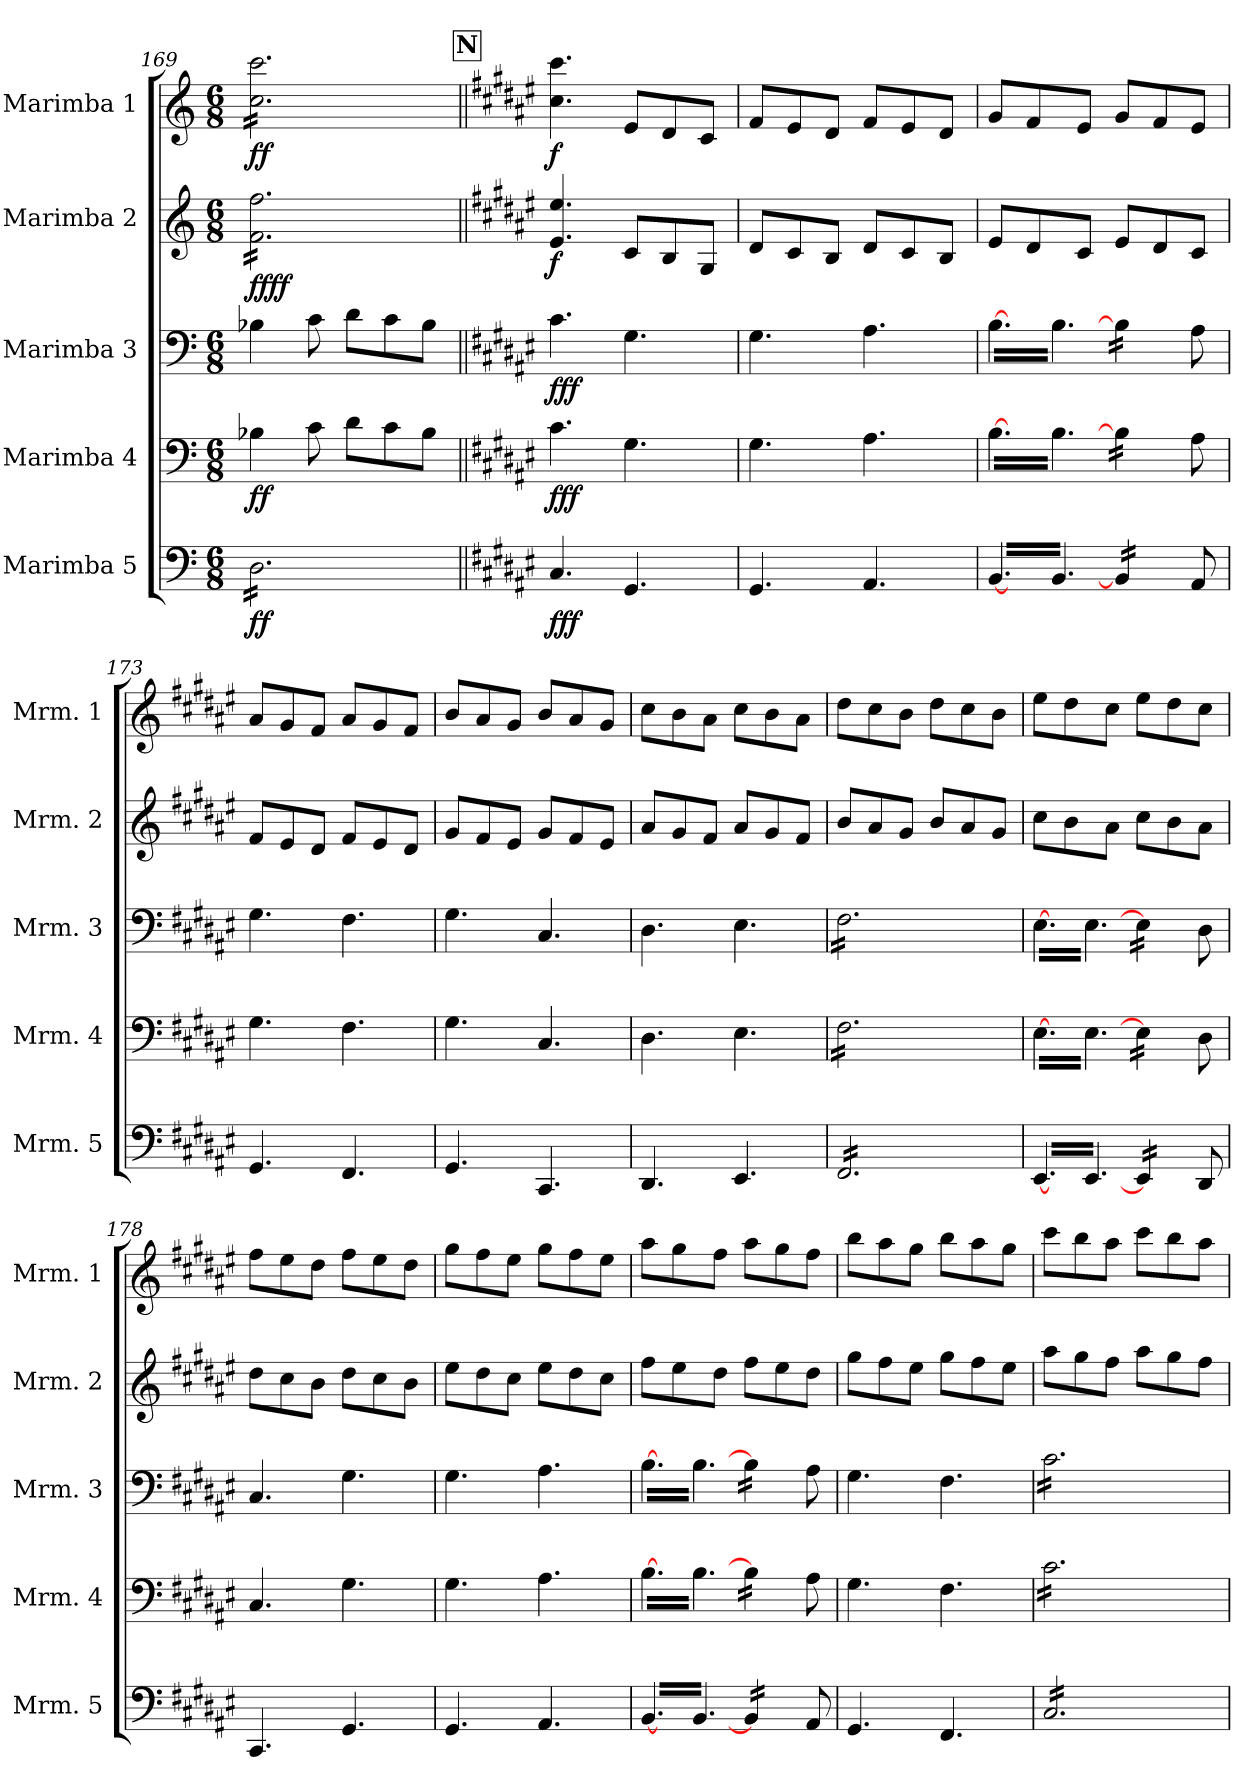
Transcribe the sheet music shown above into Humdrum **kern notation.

**kern	**dynam	**kern	**dynam	**kern	**dynam	**kern	**dynam	**kern	**dynam
*part5	*part5	*part4	*part4	*part3	*part3	*part2	*part2	*part1	*part1
*staff5	*staff5	*staff4	*staff4	*staff3	*staff3	*staff2	*staff2	*staff1	*staff1
*I"Marimba 5	*	*I"Marimba 4	*	*I"Marimba 3	*	*I"Marimba 2	*	*I"Marimba 1	*
*I'Mrm. 5	*	*I'Mrm. 4	*	*I'Mrm. 3	*	*I'Mrm. 2	*	*I'Mrm. 1	*
*clefF4	*	*clefF4	*	*clefF4	*	*clefG2	*	*clefG2	*
*k[]	*	*k[]	*	*k[]	*	*k[]	*	*k[]	*
*M6/8	*	*M6/8	*	*M6/8	*	*M6/8	*	*M6/8	*
=169	=169	=169	=169	=169	=169	=169	=169	=169	=169
!	!LO:DY:b	!	!LO:DY:b	!	!LO:DY:b	!	!	!	!
!	!	!	!	!	!LO:DY:n=1:a	!	!	!	!LO:DY:b
*tremolo	*	*	*	*	*	*	*	*	*
*	*	*	*	*	*	*tremolo	*	*	*
*	*	*	*	*	*	*	*	*tremolo	*
16D\LL	ff	4B-X\	ff	4B-X\	ff ff	16f\ 16ff\LL	.	16cc\ 16ccc\LL	ff
16D\	.	.	.	.	.	16f\ 16ff\	.	16cc\ 16ccc\	.
16D\	.	.	.	.	.	16f\ 16ff\	.	16cc\ 16ccc\	.
16D\	.	.	.	.	.	16f\ 16ff\	.	16cc\ 16ccc\	.
16D\	.	8c\	.	8c\	.	16f\ 16ff\	.	16cc\ 16ccc\	.
16D\	.	.	.	.	.	16f\ 16ff\	.	16cc\ 16ccc\	.
16D\	.	8d\L	.	8d\L	.	16f\ 16ff\	.	16cc\ 16ccc\	.
16D\	.	.	.	.	.	16f\ 16ff\	.	16cc\ 16ccc\	.
16D\	.	8c\	.	8c\	.	16f\ 16ff\	.	16cc\ 16ccc\	.
16D\	.	.	.	.	.	16f\ 16ff\	.	16cc\ 16ccc\	.
16D\	.	8B-\J	.	8B-\J	.	16f\ 16ff\	.	16cc\ 16ccc\	.
16D\JJ	.	.	.	.	.	16f\ 16ff\JJ	.	16cc\ 16ccc\JJ	.
*	*	*	*	*	*	*	*	*Xtremolo	*
*	*	*	*	*	*	*Xtremolo	*	*	*
*Xtremolo	*	*	*	*	*	*	*	*	*
!!LO:PB:g=z
!!LO:REH:place=s1:a:B:fs=14:t=N
=170||	=170||	=170||	=170||	=170||	=170||	=170||	=170||	=170||	=170||
*k[f#c#g#d#a#e#]	*	*k[f#c#g#d#a#e#]	*	*k[f#c#g#d#a#e#]	*	*k[f#c#g#d#a#e#]	*	*k[f#c#g#d#a#e#]	*
!	!LO:DY:b	!	!LO:DY:b	!	!LO:DY:b	!	!LO:DY:b	!	!LO:DY:b
4.C#/	fff	4.c#\	fff	4.c#\	fff	4.e#/ 4.ee#/	f	4.cc#\ 4.ccc#\	f
4.GG#/	.	4.G#\	.	4.G#\	.	8c#/L	.	8e#/L	.
.	.	.	.	.	.	8B/	.	8d#/	.
.	.	.	.	.	.	8G#/J	.	8c#/J	.
=171	=171	=171	=171	=171	=171	=171	=171	=171	=171
4.GG#/	.	4.G#\	.	4.G#\	.	8d#/L	.	8f#/L	.
.	.	.	.	.	.	8c#/	.	8e#/	.
.	.	.	.	.	.	8B/J	.	8d#/J	.
4.AA#/	.	4.A#\	.	4.A#\	.	8d#/L	.	8f#/L	.
.	.	.	.	.	.	8c#/	.	8e#/	.
.	.	.	.	.	.	8B/J	.	8d#/J	.
=172	=172	=172	=172	=172	=172	=172	=172	=172	=172
*tremolo	*	*	*	*	*	*	*	*	*
*	*	*tremolo	*	*	*	*	*	*	*
*	*	*	*	*tremolo	*	*	*	*	*
[16BB/LL	.	[16B\LL	.	[16B\LL	.	8e#/L	.	8g#/L	.
16BB/	.	16B\	.	16B\	.	.	.	.	.
16BB/	.	16B\	.	16B\	.	8d#/	.	8f#/	.
16BB/	.	16B\	.	16B\	.	.	.	.	.
16BB/	.	16B\	.	16B\	.	8c#/J	.	8e#/J	.
16BB/JJ	.	16B\JJ	.	16B\JJ	.	.	.	.	.
16BB/]LL	.	16B\]LL	.	16B\]LL	.	8e#/L	.	8g#/L	.
16BB/	.	16B\	.	16B\	.	.	.	.	.
16BB/	.	16B\	.	16B\	.	8d#/	.	8f#/	.
16BB/JJ	.	16B\JJ	.	16B\JJ	.	.	.	.	.
*	*	*	*	*Xtremolo	*	*	*	*	*
*	*	*Xtremolo	*	*	*	*	*	*	*
*Xtremolo	*	*	*	*	*	*	*	*	*
8AA#/	.	8A#\	.	8A#\	.	8c#/J	.	8e#/J	.
=173	=173	=173	=173	=173	=173	=173	=173	=173	=173
4.GG#/	.	4.G#\	.	4.G#\	.	8f#/L	.	8a#/L	.
.	.	.	.	.	.	8e#/	.	8g#/	.
.	.	.	.	.	.	8d#/J	.	8f#/J	.
4.FF#/	.	4.F#\	.	4.F#\	.	8f#/L	.	8a#/L	.
.	.	.	.	.	.	8e#/	.	8g#/	.
.	.	.	.	.	.	8d#/J	.	8f#/J	.
=174	=174	=174	=174	=174	=174	=174	=174	=174	=174
4.GG#/	.	4.G#\	.	4.G#\	.	8g#/L	.	8b/L	.
.	.	.	.	.	.	8f#/	.	8a#/	.
.	.	.	.	.	.	8e#/J	.	8g#/J	.
4.CC#/	.	4.C#/	.	4.C#/	.	8g#/L	.	8b/L	.
.	.	.	.	.	.	8f#/	.	8a#/	.
.	.	.	.	.	.	8e#/J	.	8g#/J	.
=175	=175	=175	=175	=175	=175	=175	=175	=175	=175
4.DD#/	.	4.D#\	.	4.D#\	.	8a#/L	.	8cc#\L	.
.	.	.	.	.	.	8g#/	.	8b\	.
.	.	.	.	.	.	8f#/J	.	8a#\J	.
4.EE#/	.	4.E#\	.	4.E#\	.	8a#/L	.	8cc#\L	.
.	.	.	.	.	.	8g#/	.	8b\	.
.	.	.	.	.	.	8f#/J	.	8a#\J	.
!!LO:LB:g=z
=176	=176	=176	=176	=176	=176	=176	=176	=176	=176
*tremolo	*	*	*	*	*	*	*	*	*
*	*	*tremolo	*	*	*	*	*	*	*
*	*	*	*	*tremolo	*	*	*	*	*
16FF#/LL	.	16F#\LL	.	16F#\LL	.	8b/L	.	8dd#\L	.
16FF#/	.	16F#\	.	16F#\	.	.	.	.	.
16FF#/	.	16F#\	.	16F#\	.	8a#/	.	8cc#\	.
16FF#/	.	16F#\	.	16F#\	.	.	.	.	.
16FF#/	.	16F#\	.	16F#\	.	8g#/J	.	8b\J	.
16FF#/	.	16F#\	.	16F#\	.	.	.	.	.
16FF#/	.	16F#\	.	16F#\	.	8b/L	.	8dd#\L	.
16FF#/	.	16F#\	.	16F#\	.	.	.	.	.
16FF#/	.	16F#\	.	16F#\	.	8a#/	.	8cc#\	.
16FF#/	.	16F#\	.	16F#\	.	.	.	.	.
16FF#/	.	16F#\	.	16F#\	.	8g#/J	.	8b\J	.
16FF#/JJ	.	16F#\JJ	.	16F#\JJ	.	.	.	.	.
=177	=177	=177	=177	=177	=177	=177	=177	=177	=177
[16EE#/LL	.	[16E#\LL	.	[16E#\LL	.	8cc#\L	.	8ee#\L	.
16EE#/	.	16E#\	.	16E#\	.	.	.	.	.
16EE#/	.	16E#\	.	16E#\	.	8b\	.	8dd#\	.
16EE#/	.	16E#\	.	16E#\	.	.	.	.	.
16EE#/	.	16E#\	.	16E#\	.	8a#\J	.	8cc#\J	.
16EE#/JJ	.	16E#\JJ	.	16E#\JJ	.	.	.	.	.
16EE#/]LL	.	16E#\]LL	.	16E#\]LL	.	8cc#\L	.	8ee#\L	.
16EE#/	.	16E#\	.	16E#\	.	.	.	.	.
16EE#/	.	16E#\	.	16E#\	.	8b\	.	8dd#\	.
16EE#/JJ	.	16E#\JJ	.	16E#\JJ	.	.	.	.	.
*	*	*	*	*Xtremolo	*	*	*	*	*
*	*	*Xtremolo	*	*	*	*	*	*	*
*Xtremolo	*	*	*	*	*	*	*	*	*
8DD#/	.	8D#\	.	8D#\	.	8a#\J	.	8cc#\J	.
=178	=178	=178	=178	=178	=178	=178	=178	=178	=178
4.CC#/	.	4.C#/	.	4.C#/	.	8dd#\L	.	8ff#\L	.
.	.	.	.	.	.	8cc#\	.	8ee#\	.
.	.	.	.	.	.	8b\J	.	8dd#\J	.
4.GG#/	.	4.G#\	.	4.G#\	.	8dd#\L	.	8ff#\L	.
.	.	.	.	.	.	8cc#\	.	8ee#\	.
.	.	.	.	.	.	8b\J	.	8dd#\J	.
=179	=179	=179	=179	=179	=179	=179	=179	=179	=179
4.GG#/	.	4.G#\	.	4.G#\	.	8ee#\L	.	8gg#\L	.
.	.	.	.	.	.	8dd#\	.	8ff#\	.
.	.	.	.	.	.	8cc#\J	.	8ee#\J	.
4.AA#/	.	4.A#\	.	4.A#\	.	8ee#\L	.	8gg#\L	.
.	.	.	.	.	.	8dd#\	.	8ff#\	.
.	.	.	.	.	.	8cc#\J	.	8ee#\J	.
=180	=180	=180	=180	=180	=180	=180	=180	=180	=180
*tremolo	*	*	*	*	*	*	*	*	*
*	*	*tremolo	*	*	*	*	*	*	*
*	*	*	*	*tremolo	*	*	*	*	*
[16BB/LL	.	[16B\LL	.	[16B\LL	.	8ff#\L	.	8aa#\L	.
16BB/	.	16B\	.	16B\	.	.	.	.	.
16BB/	.	16B\	.	16B\	.	8ee#\	.	8gg#\	.
16BB/	.	16B\	.	16B\	.	.	.	.	.
16BB/	.	16B\	.	16B\	.	8dd#\J	.	8ff#\J	.
16BB/JJ	.	16B\JJ	.	16B\JJ	.	.	.	.	.
16BB/]LL	.	16B\]LL	.	16B\]LL	.	8ff#\L	.	8aa#\L	.
16BB/	.	16B\	.	16B\	.	.	.	.	.
16BB/	.	16B\	.	16B\	.	8ee#\	.	8gg#\	.
16BB/JJ	.	16B\JJ	.	16B\JJ	.	.	.	.	.
*	*	*	*	*Xtremolo	*	*	*	*	*
*	*	*Xtremolo	*	*	*	*	*	*	*
*Xtremolo	*	*	*	*	*	*	*	*	*
8AA#/	.	8A#\	.	8A#\	.	8dd#\J	.	8ff#\J	.
=181	=181	=181	=181	=181	=181	=181	=181	=181	=181
4.GG#/	.	4.G#\	.	4.G#\	.	8gg#\L	.	8bb\L	.
.	.	.	.	.	.	8ff#\	.	8aa#\	.
.	.	.	.	.	.	8ee#\J	.	8gg#\J	.
4.FF#/	.	4.F#\	.	4.F#\	.	8gg#\L	.	8bb\L	.
.	.	.	.	.	.	8ff#\	.	8aa#\	.
.	.	.	.	.	.	8ee#\J	.	8gg#\J	.
!!LO:LB:g=z
=182	=182	=182	=182	=182	=182	=182	=182	=182	=182
*tremolo	*	*	*	*	*	*	*	*	*
*	*	*tremolo	*	*	*	*	*	*	*
*	*	*	*	*tremolo	*	*	*	*	*
16C#/LL	.	16c#\LL	.	16c#\LL	.	8aa#\L	.	8ccc#\L	.
16C#/	.	16c#\	.	16c#\	.	.	.	.	.
16C#/	.	16c#\	.	16c#\	.	8gg#\	.	8bb\	.
16C#/	.	16c#\	.	16c#\	.	.	.	.	.
16C#/	.	16c#\	.	16c#\	.	8ff#\J	.	8aa#\J	.
16C#/	.	16c#\	.	16c#\	.	.	.	.	.
16C#/	.	16c#\	.	16c#\	.	8aa#\L	.	8ccc#\L	.
16C#/	.	16c#\	.	16c#\	.	.	.	.	.
16C#/	.	16c#\	.	16c#\	.	8gg#\	.	8bb\	.
16C#/	.	16c#\	.	16c#\	.	.	.	.	.
16C#/	.	16c#\	.	16c#\	.	8ff#\J	.	8aa#\J	.
16C#/JJ	.	16c#\JJ	.	16c#\JJ	.	.	.	.	.
*	*	*	*	*Xtremolo	*	*	*	*	*
*	*	*Xtremolo	*	*	*	*	*	*	*
*Xtremolo	*	*	*	*	*	*	*	*	*
=	=	=	=	=	=	=	=	=	=
*-	*-	*-	*-	*-	*-	*-	*-	*-	*-
